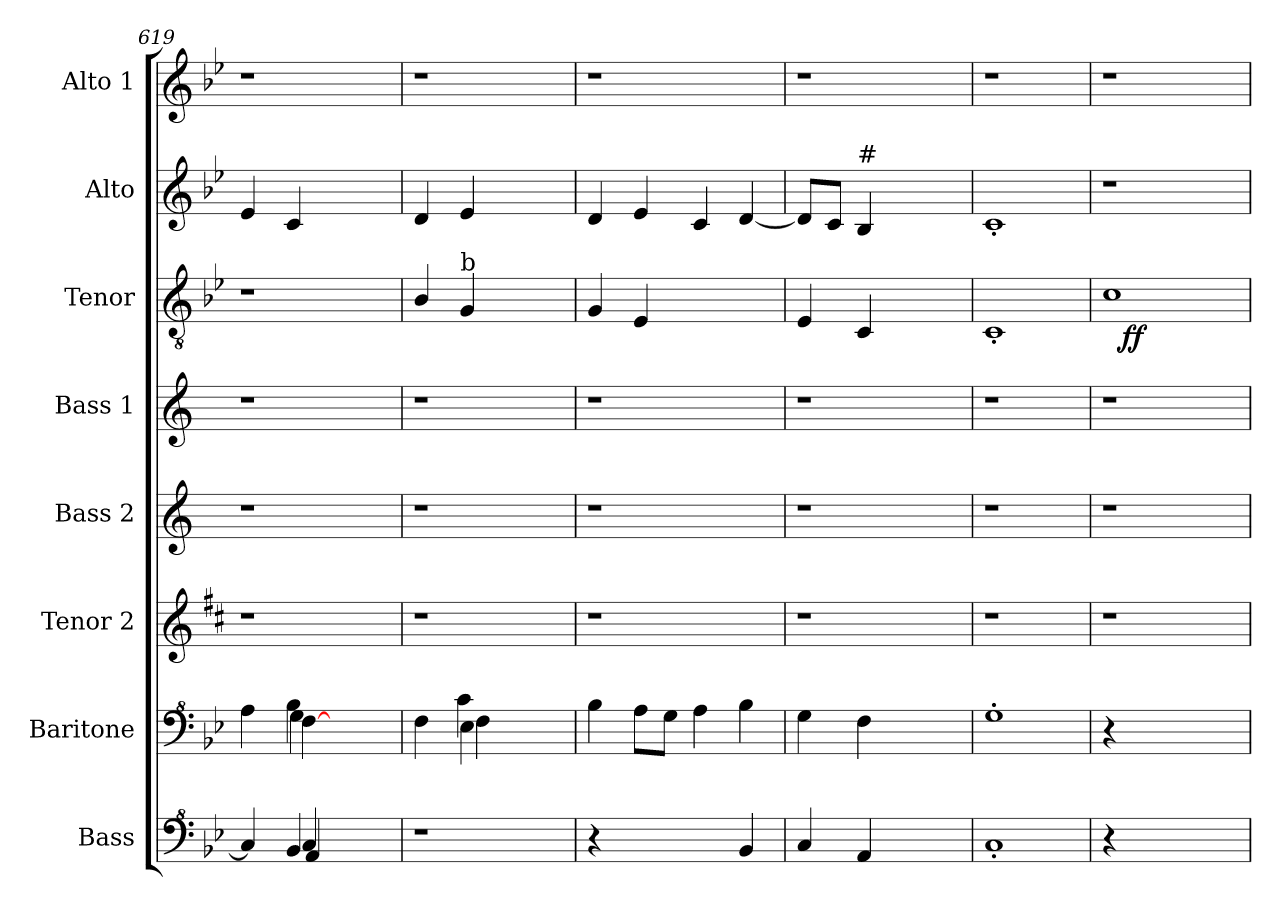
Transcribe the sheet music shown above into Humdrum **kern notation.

**kern	**kern	**kern	**kern	**kern	**kern	**dynam	**kern	**kern
*part8	*part7	*part6	*part5	*part4	*part3	*part3	*part2	*part1
*staff8	*staff7	*staff6	*staff5	*staff4	*staff3	*staff3	*staff2	*staff1
*I"Bass	*I"Baritone	*I"Tenor 2	*I"Bass 2	*I"Bass 1	*I"Tenor	*	*I"Alto	*I"Alto 1
*I'B	*	*I'T2	*I'B2	*I'B1	*I'T	*	*I'A	*I'A1
*clefF^4	*clefF^4	*clefG2	*clefG2	*clefG2	*clefGv2	*	*clefG2	*clefG2
*	*	*ITrd1c2	*	*	*ITrd1c2	*	*ITrd1c2	*ITrd1c2
*k[b-e-]	*k[b-e-]	*k[]	*k[]	*k[]	*k[b-e-a-d-]	*	*k[b-e-a-d-]	*k[b-e-a-d-]
*B-:	*B-:	*C:	*C:	*C:	*A-:	*	*A-:	*A-:
=619	=619	=619	=619	=619	=619	=619	=619	=619
*^	*^	*	*	*	*	*	*	*
*	*^	*	*^	*	*	*	*	*	*	*
4c/]	4ryy	4ryy	4a\	4ryy	4ryy	1r	1r	1r	1r	.	4d-/	1r
4B-/	4c/	4A/	4b-\	4g\	[>4f\	.	.	.	.	.	4B-/	.
2ryy	2ryy	2ryy	2ryy	2ryy	2ryy	.	.	.	.	.	2ryy	.
*v	*v	*v	*	*	*	*	*	*	*	*	*	*
=620	=620	=620	=620	=620	=620	=620	=620	=620	=620	=620
1r	4f\	4ryy	4ryy	1r	1r	1r	4A-/	.	4c/	1r
!	!	!	!	!	!	!	!LO:TX:a:t=b	!	!	!
.	4e-\	4f\	4cc\	.	.	.	4F/	.	4d-/	.
.	2ryy	2ryy	2ryy	.	.	.	2ryy	.	2ryy	.
*	*v	*v	*v	*	*	*	*	*	*	*
=621	=621	=621	=621	=621	=621	=621	=621	=621
4r	4b-\	1r	1r	1r	4F/	.	4c/	1r
2ryy	8a\L	.	.	.	4D-/	.	4d-/	.
.	8g\J	.	.	.	.	.	.	.
.	4a\	.	.	.	2ryy	.	4B-/	.
4B-/	4b-\	.	.	.	.	.	[<4c/	.
=622	=622	=622	=622	=622	=622	=622	=622	=622
4c/	4g\	1r	1r	1r	4D-/	.	8c/L]	1r
.	.	.	.	.	.	.	8B-/J	.
!	!	!	!	!	!	!	!LO:TX:a:t=#	!
4A/	4f\	.	.	.	4BB-/	.	4A-/	.
2ryy	2ryy	.	.	.	2ryy	.	2ryy	.
=623	=623	=623	=623	=623	=623	=623	=623	=623
1c'<	1g'>	1r	1r	1r	1BB-'<	.	1B-'<	1r
!!LO:PB:g=z
=624	=624	=624	=624	=624	=624	=624	=624	=624
*	*	*	*	*	*^	*	*	*
4r	4r	1r	1r	1r	1B-	16ryy	.	1r	1r
!	!	!	!	!	!	!	!LO:DY:b	!	!
!	!	!	!	!	!	!	!LO:DY:n=1:b	!	!
.	.	.	.	.	.	2...ryy	f f	.	.
2.ryy	2.ryy	.	.	.	.	.	.	.	.
*	*	*	*	*	*v	*v	*	*	*
=	=	=	=	=	=	=	=	=
*-	*-	*-	*-	*-	*-	*-	*-	*-
